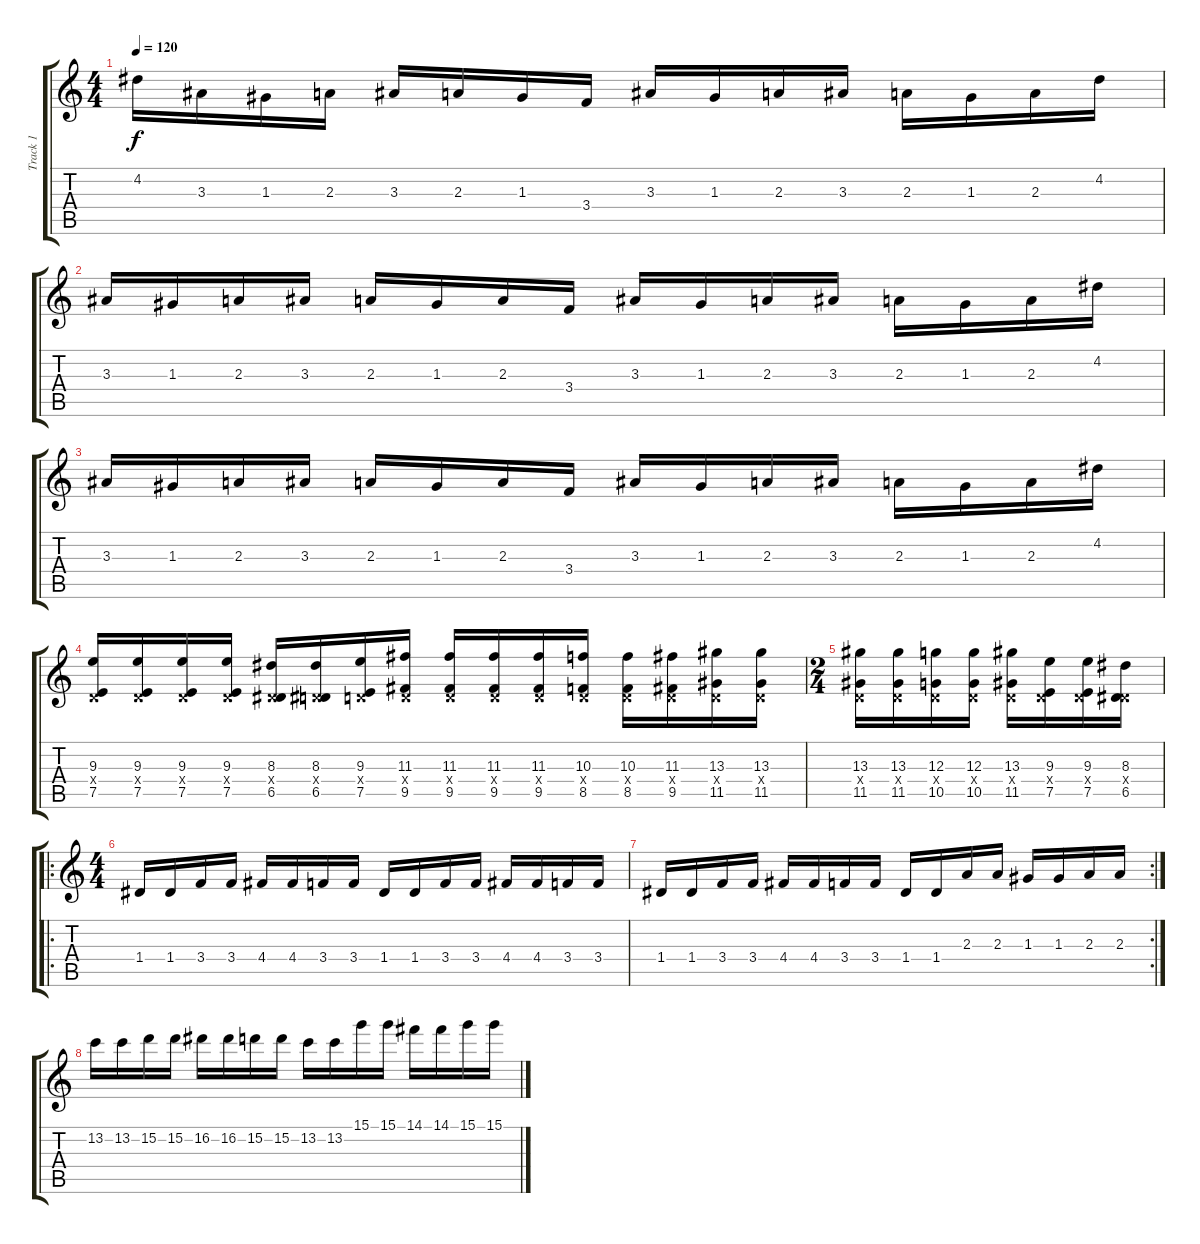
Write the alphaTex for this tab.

\track ("Track 1" "Track 1") {instrument distortionguitar}
\staff {score tabs}
\tuning (E4 B3 G3 D3 A2 D2) {hide}
\ts (4 4)
\tempo 120
\clef g2
\ks c
4.2.16{dy f} 3.3.16 1.3.16 2.3.16 3.3.16 2.3.16 1.3.16 3.4.16 3.3.16 1.3.16 2.3.16 3.3.16 2.3.16 1.3.16 2.3.16 4.2.16 |
3.3.16 1.3.16 2.3.16 3.3.16 2.3.16 1.3.16 2.3.16 3.4.16 3.3.16 1.3.16 2.3.16 3.3.16 2.3.16 1.3.16 2.3.16 4.2.16 |
3.3.16 1.3.16 2.3.16 3.3.16 2.3.16 1.3.16 2.3.16 3.4.16 3.3.16 1.3.16 2.3.16 3.3.16 2.3.16 1.3.16 2.3.16 4.2.16 |
(9.3 0.4{x} 7.5).16 (9.3 0.4{x} 7.5).16 (9.3 0.4{x} 7.5).16 (9.3 0.4{x} 7.5).16 (8.3 0.4{x} 6.5).16 (8.3 0.4{x} 6.5).16 (9.3 0.4{x} 7.5).16 (11.3 0.4{x} 9.5).16 (11.3 0.4{x} 9.5).16 (11.3 0.4{x} 9.5).16 (11.3 0.4{x} 9.5).16 (10.3 0.4{x} 8.5).16 (10.3 0.4{x} 8.5).16 (11.3 0.4{x} 9.5).16 (13.3 0.4{x} 11.5).16 (13.3 0.4{x} 11.5).16 |
\ts (2 4)
(13.3 0.4{x} 11.5).16 (13.3 0.4{x} 11.5).16 (12.3 0.4{x} 10.5).16 (12.3 0.4{x} 10.5).16 (13.3 0.4{x} 11.5).16 (9.3 0.4{x} 7.5).16 (9.3 0.4{x} 7.5).16 (8.3 0.4{x} 6.5).16 |
\ro
\ts (4 4)
1.4.16 1.4.16 3.4.16 3.4.16 4.4.16 4.4.16 3.4.16 3.4.16 1.4.16 1.4.16 3.4.16 3.4.16 4.4.16 4.4.16 3.4.16 3.4.16 |
\rc 2
1.4.16 1.4.16 3.4.16 3.4.16 4.4.16 4.4.16 3.4.16 3.4.16 1.4.16 1.4.16 2.3.16 2.3.16 1.3.16 1.3.16 2.3.16 2.3.16 |
13.2.16 13.2.16 15.2.16 15.2.16 16.2.16 16.2.16 15.2.16 15.2.16 13.2.16 13.2.16 15.1.16 15.1.16 14.1.16 14.1.16 15.1.16 15.1.16
